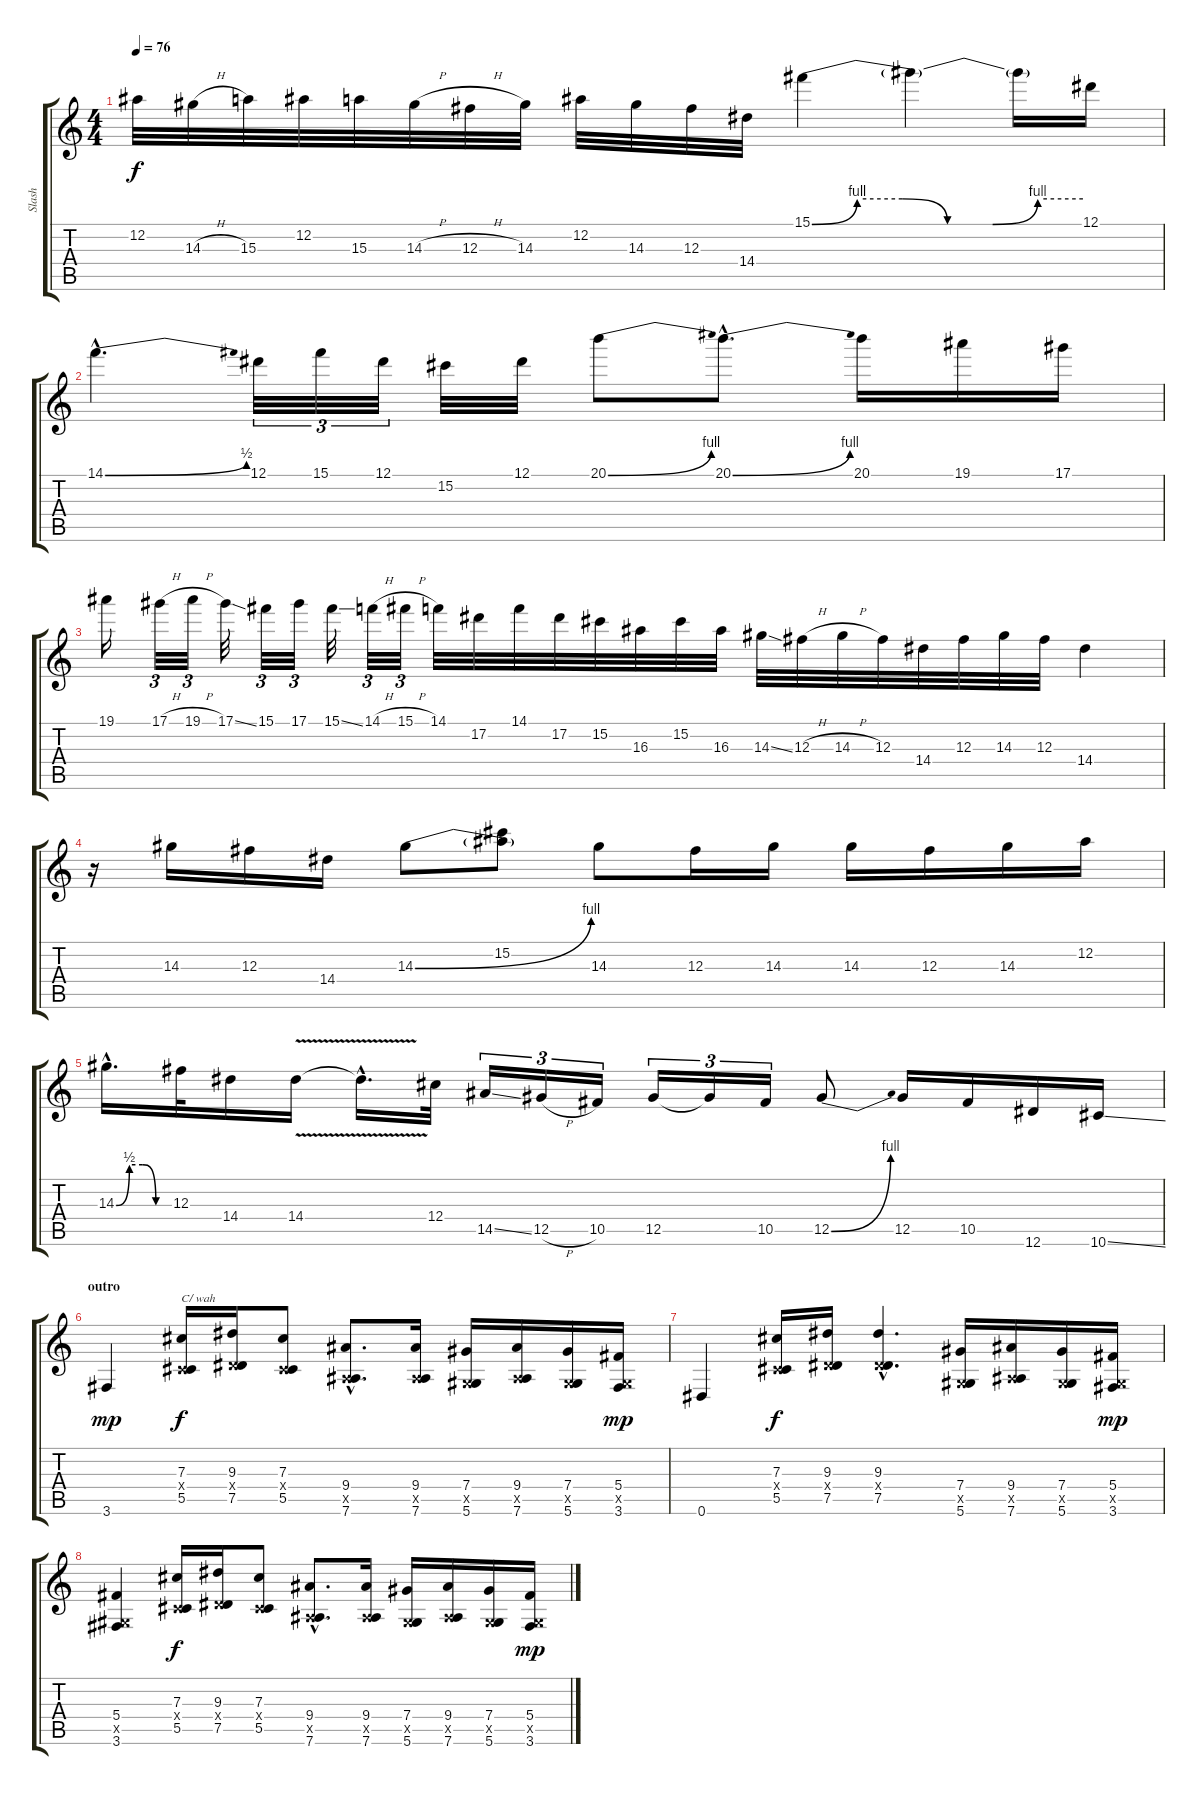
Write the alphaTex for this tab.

\track ("Slash" "Slash") {instrument electricguitarjazz}
\staff {score tabs}
\tuning (Eb4 Bb3 Gb3 Db3 Ab2 Eb2) {hide}
\ts (4 4)
\tempo 76
\clef g2
\ks c
12.2.32{dy f} 14.3{h}.32 15.3.32 12.2.32 15.3.32 14.3{h}.32 12.3{h}.32 14.3.32 12.2.32 14.3.32 12.3.32 14.4.32 15.1{be (custom 0 0 10 4 20 4 30 0 40 0 50 4 60 4)}.4 15.1{t}.4 15.1{t}.16 12.1.16 |
14.1{be (bend 0 0 60 2) hac}.4{d} 12.1.32{tu (3 2)} 15.1.32{tu (3 2)} 12.1.32{tu (3 2)} 15.2.32 12.1.32 20.1{be (bend 0 0 60 4)}.8 20.1{be (bend 0 0 60 4) hac}.8{d} 20.1.16 19.1.16 17.1.16 |
19.1.16 17.1{h}.32{tu (3 2)} 19.1{h}.32{tu (3 2)} 17.1{ss}.32 15.1.32{tu (3 2)} 17.1.32{tu (3 2)} 15.1{ss}.32 14.1{h}.32{tu (3 2)} 15.1{h}.32{tu (3 2)} 14.1.32 17.2.32 14.1.32 17.2.32 15.2.32 16.3.32 15.2.32 16.3.32 14.3{ss}.32 12.3{h}.32 14.3{h}.32 12.3.32 14.4.32 12.3.32 14.3.32 12.3.32 14.4.4 |
r.16 14.3.16 12.3.16 14.4.16 14.3{be (bend 0 0 60 4)}.8 (15.2 14.3{t}).8 14.3.8 12.3.16 14.3.16 14.3.16 12.3.16 14.3.16 12.2.16 |
14.3{be (custom 0 0 15 2 30 2 45 0 60 0) hac}.16{d} 12.3.32 14.4.16 14.4{v}.16 14.4{hac t}.16{d} 12.4.32 14.5{ss}.16{tu (3 2)} 12.5{h}.16{tu (3 2)} 10.5.16{tu (3 2)} 12.5.16{tu (3 2)} 12.5{t}.16{tu (3 2)} 10.5.16{tu (3 2)} 12.5{be (bend 0 0 60 4)}.8 12.5.16 10.5.16 12.6.16 10.6{ss}.16 |
\section ("" "outro")
3.6.4{dy mp instrument electricguitarjazz} (7.3 0.4{x} 5.5).16{txt "C/ wah" dy f} (9.3 2.4{x} 7.5).16 (7.3 0.4{x} 5.5).8 (9.4{hac} 2.5{hac x} 7.6{hac}).8{d} (9.4 2.5{x} 7.6).16 (7.4 0.5{x} 5.6).16 (9.4 2.5{x} 7.6).16 (7.4 0.5{x} 5.6).16 (5.4 0.5{x} 3.6).16{dy mp} |
0.6.4 (7.3 0.4{x} 5.5).16{dy f} (9.3 2.4{x} 7.5).16 (9.3{hac} 2.4{hac x} 7.5{hac}).4{d} (7.4 0.5{x} 5.6).16 (9.4 2.5{x} 7.6).16 (7.4 0.5{x} 5.6).16 (5.4 0.5{x} 3.6).16{dy mp} |
(5.4 0.5{x} 3.6).4 (7.3 0.4{x} 5.5).16{dy f} (9.3 2.4{x} 7.5).16 (7.3 0.4{x} 5.5).8 (9.4{hac} 2.5{hac x} 7.6{hac}).8{d} (9.4 2.5{x} 7.6).16 (7.4 0.5{x} 5.6).16 (9.4 2.5{x} 7.6).16 (7.4 0.5{x} 5.6).16 (5.4 0.5{x} 3.6).16{dy mp}
